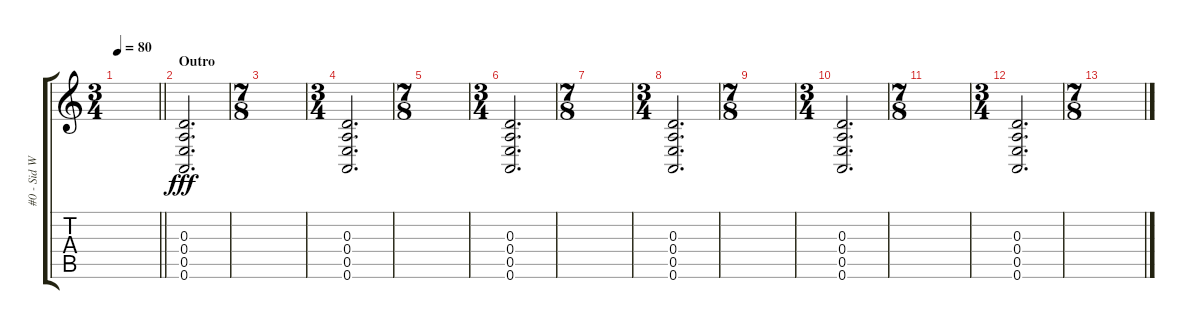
\track ("#0 - Sid Wilson" "#0 - Sid W") {instrument synthstrings1}
\staff {score tabs}
\tuning (B4 Gb4 D4 A3 E3 A2) {hide}
\ts (3 4)
\tempo 80
\clef g2
\barLineRight lightlight
\ks c
|
\section ("" "Outro")
(0.3 0.4 0.5 0.6).2{d dy fff instrument taikodrum} |
\ts (7 8)
|
\ts (3 4)
(0.3 0.4 0.5 0.6).2{d} |
\ts (7 8)
|
\ts (3 4)
(0.3 0.4 0.5 0.6).2{d} |
\ts (7 8)
|
\ts (3 4)
(0.3 0.4 0.5 0.6).2{d} |
\ts (7 8)
|
\ts (3 4)
(0.3 0.4 0.5 0.6).2{d} |
\ts (7 8)
|
\ts (3 4)
(0.3 0.4 0.5 0.6).2{d} |
\ts (7 8)
